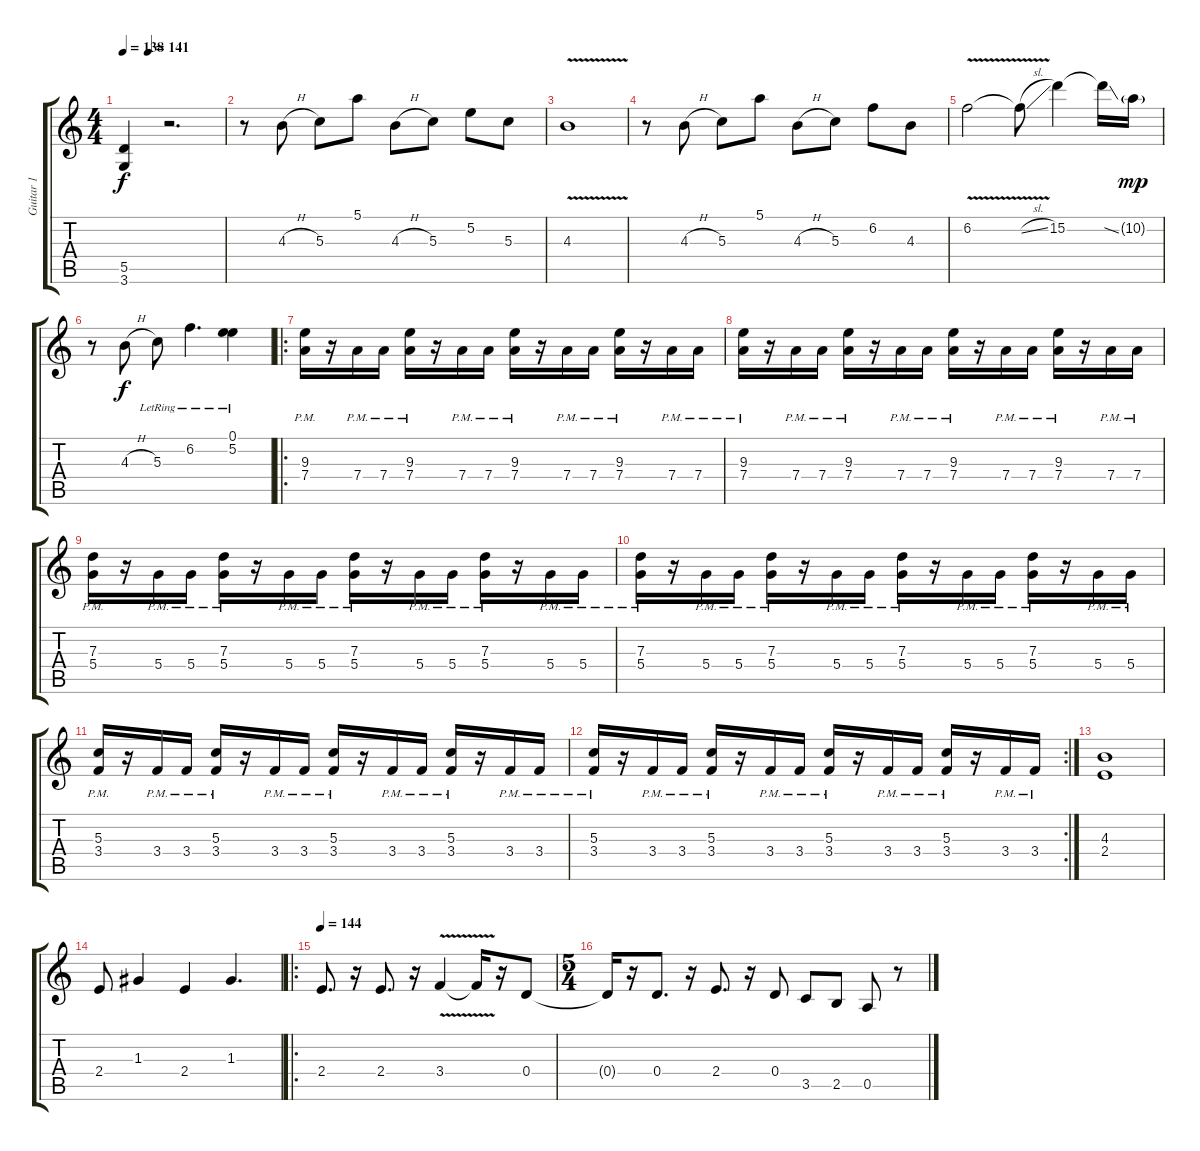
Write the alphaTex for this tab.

\track ("Guitar 1" "Guitar 1") {instrument overdrivenguitar}
\staff {score tabs}
\tuning (E4 B3 G3 D3 A2 E2) {hide}
\ts (4 4)
\tempo 138
\tempo (141 0.25)
\clef g2
\ks c
(5.5{t} 3.6{t}).4{dy f} r.2{d} |
r.8 4.3{h}.8 5.3.8 5.1.8 4.3{h}.8 5.3.8 5.2.8 5.3.8 |
4.3{v}.1 |
r.8 4.3{h}.8 5.3.8 5.1.8 4.3{h}.8 5.3.8 6.2.8 4.3.8 |
6.2{v}.2 6.2{sl t}.8 15.2.4 15.2{ss t}.16 10.2{g}.16{dy mp} |
r.8 4.3{h}.8{dy f} 5.3{lr}.8 6.2{lr}.4{d} (0.1{lr} 5.2).4 |
\ro
(9.3{pm} 7.4{pm}).16 r.16 7.4{pm}.16 7.4{pm}.16 (9.3{pm} 7.4{pm}).16 r.16 7.4{pm}.16 7.4{pm}.16 (9.3{pm} 7.4{pm}).16 r.16 7.4{pm}.16 7.4{pm}.16 (9.3{pm} 7.4{pm}).16 r.16 7.4{pm}.16 7.4{pm}.16 |
(9.3{pm} 7.4{pm}).16 r.16 7.4{pm}.16 7.4{pm}.16 (9.3{pm} 7.4{pm}).16 r.16 7.4{pm}.16 7.4{pm}.16 (9.3{pm} 7.4{pm}).16 r.16 7.4{pm}.16 7.4{pm}.16 (9.3{pm} 7.4{pm}).16 r.16 7.4{pm}.16 7.4{pm}.16 |
(7.3{pm} 5.4{pm}).16 r.16 5.4{pm}.16 5.4{pm}.16 (7.3{pm} 5.4{pm}).16 r.16 5.4{pm}.16 5.4{pm}.16 (7.3{pm} 5.4{pm}).16 r.16 5.4{pm}.16 5.4{pm}.16 (7.3{pm} 5.4{pm}).16 r.16 5.4{pm}.16 5.4{pm}.16 |
(7.3{pm} 5.4{pm}).16 r.16 5.4{pm}.16 5.4{pm}.16 (7.3{pm} 5.4{pm}).16 r.16 5.4{pm}.16 5.4{pm}.16 (7.3{pm} 5.4{pm}).16 r.16 5.4{pm}.16 5.4{pm}.16 (7.3{pm} 5.4{pm}).16 r.16 5.4{pm}.16 5.4{pm}.16 |
(5.3{pm} 3.4{pm}).16 r.16 3.4{pm}.16 3.4{pm}.16 (5.3{pm} 3.4{pm}).16 r.16 3.4{pm}.16 3.4{pm}.16 (5.3{pm} 3.4{pm}).16 r.16 3.4{pm}.16 3.4{pm}.16 (5.3{pm} 3.4{pm}).16 r.16 3.4{pm}.16 3.4{pm}.16 |
\rc 2
(5.3{pm} 3.4{pm}).16 r.16 3.4{pm}.16 3.4{pm}.16 (5.3{pm} 3.4{pm}).16 r.16 3.4{pm}.16 3.4{pm}.16 (5.3{pm} 3.4{pm}).16 r.16 3.4{pm}.16 3.4{pm}.16 (5.3{pm} 3.4{pm}).16 r.16 3.4{pm}.16 3.4{pm}.16 |
(4.3 2.4).1 |
2.4.8 1.3.4 2.4.4 1.3.4{d} |
\ro
\tempo 144
2.4.8{d} r.16 2.4.8{d} r.16 3.4{v}.4 3.4{t}.16 r.16 0.4.8 |
\ts (5 4)
0.4{t}.16 r.16 0.4.8{d} r.16 2.4.8{d} r.16 0.4.8 3.5.8 2.5.8 0.5.8 r.8
